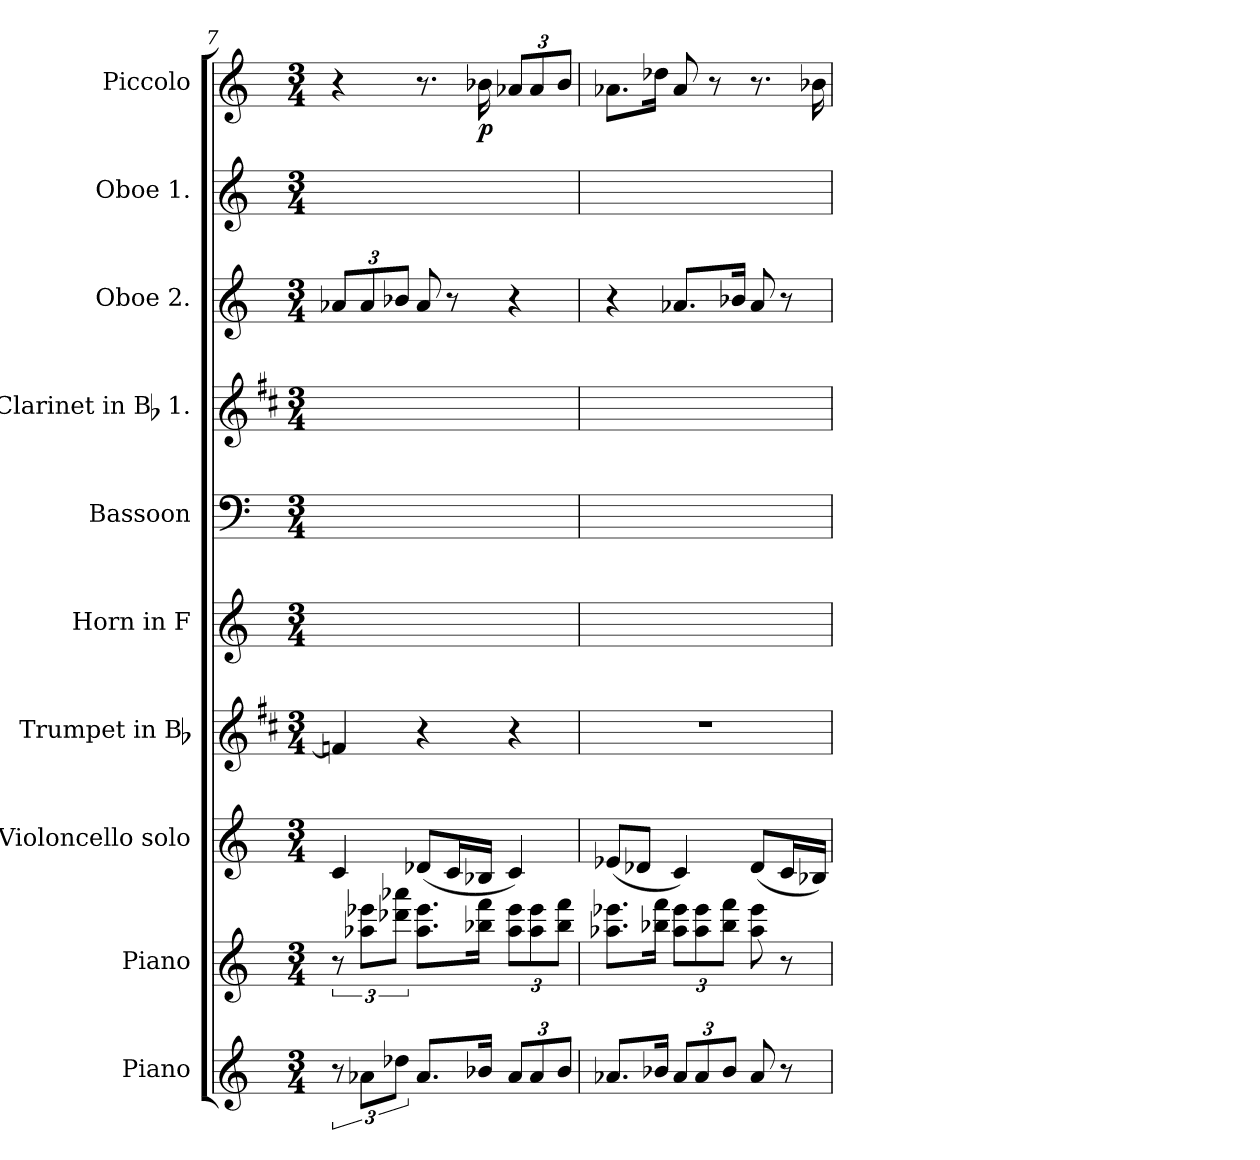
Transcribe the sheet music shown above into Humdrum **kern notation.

**kern	**kern	**kern	**kern	**kern	**kern	**kern	**kern	**kern	**kern	**dynam
*part10	*part9	*part8	*part7	*part6	*part5	*part4	*part3	*part2	*part1	*part1
*staff10	*staff9	*staff8	*staff7	*staff6	*staff5	*staff4	*staff3	*staff2	*staff1	*staff1
*I"Piano	*I"Piano	*I"Violoncello solo	*I"Trumpet in Bb	*I"Horn in F	*I"Bassoon	*I"Clarinet in Bb 1.	*I"Oboe 2.	*I"Oboe 1.	*I"Piccolo	*
*I'Pno.	*I'Pno	*I'Vc. solo	*I'Tpt.	*I'Hn.	*I'Bsn.	*I'1. Cl.	*I'Ob. 2.	*I'Ob. 1.	*I'Picc.	*
*clefG2	*clefG2	*clefG2	*clefG2	*clefG2	*clefF4	*clefG2	*clefG2	*clefG2	*clefG2	*
*	*	*	*ITrd1c2	*ITrd4c7	*	*ITrd1c2	*	*	*ITrd-7c-12	*
*k[]	*k[]	*k[]	*k[]	*k[b-]	*k[]	*k[]	*k[]	*k[]	*k[]	*
*C:	*C:	*C:	*C:	*F:	*C:	*C:	*C:	*C:	*C:	*
*M3/4	*M3/4	*M3/4	*M3/4	*M3/4	*M3/4	*M3/4	*M3/4	*M3/4	*M3/4	*
=7	=7	=7	=7	=7	=7	=7	=7	=7	=7	=7
12r	12r	4c	4e-X]	4%3ryy	8ryy	8ryy	12a-XL	8ryy	4r	.
12a-XL	12aa-X 12eee-XL	.	.	.	.	.	12a-	.	.	.
.	.	.	.	.	8ryy	8ryy	.	8ryy	.	.
12dd-XJ	12ddd-X 12aaa-XJ	.	.	.	.	.	12b-XJ	.	.	.
8.a-L	8.aa- 8.eee-L	(8d-XL	4r	.	8ryy	8ryy	8a-	8ryy	8.r	.
.	.	16cL	.	.	8ryy	8ryy	8r	8ryy	.	.
16b-XJk	16bb-X 16fffJk	16B-XJJ	.	.	.	.	.	.	16bb-X	p
12a-L	12aa- 12eee-L	4c)	4r	.	8ryy	8ryy	4r	8ryy	12aa-XL	.
12a-	12aa- 12eee-	.	.	.	.	.	.	.	12aa-	.
.	.	.	.	.	8ryy	8ryy	.	8ryy	.	.
12b-J	12bb- 12fffJ	.	.	.	.	.	.	.	12bb-J	.
=8	=8	=8	=8	=8	=8	=8	=8	=8	=8	=8
8.a-XL	8.aa-X 8.eee-XL	(8e-XL	4%3r	4%3ryy	8ryy	8ryy	4r	8ryy	8.aa-XL	.
.	.	8d-XJ	.	.	8ryy	8ryy	.	8ryy	.	.
16b-XJk	16bb-X 16fffJk	.	.	.	.	.	.	.	16ddd-XJk	.
12a-L	12aa- 12eee-L	4c)	.	.	8ryy	8ryy	8.a-XL	8ryy	8aa-	.
12a-	12aa- 12eee-	.	.	.	.	.	.	.	.	.
.	.	.	.	.	8ryy	8ryy	.	8ryy	8r	.
12b-J	12bb- 12fffJ	.	.	.	.	.	.	.	.	.
.	.	.	.	.	.	.	16b-XJk	.	.	.
8a-	8aa- 8eee-	(8d-L	.	.	8ryy	8ryy	8a-	8ryy	8.r	.
8r	8r	16cL	.	.	8ryy	8ryy	8r	8ryy	.	.
.	.	16B-XJJ)	.	.	.	.	.	.	16bb-X	.
=	=	=	=	=	=	=	=	=	=	=
*-	*-	*-	*-	*-	*-	*-	*-	*-	*-	*-
